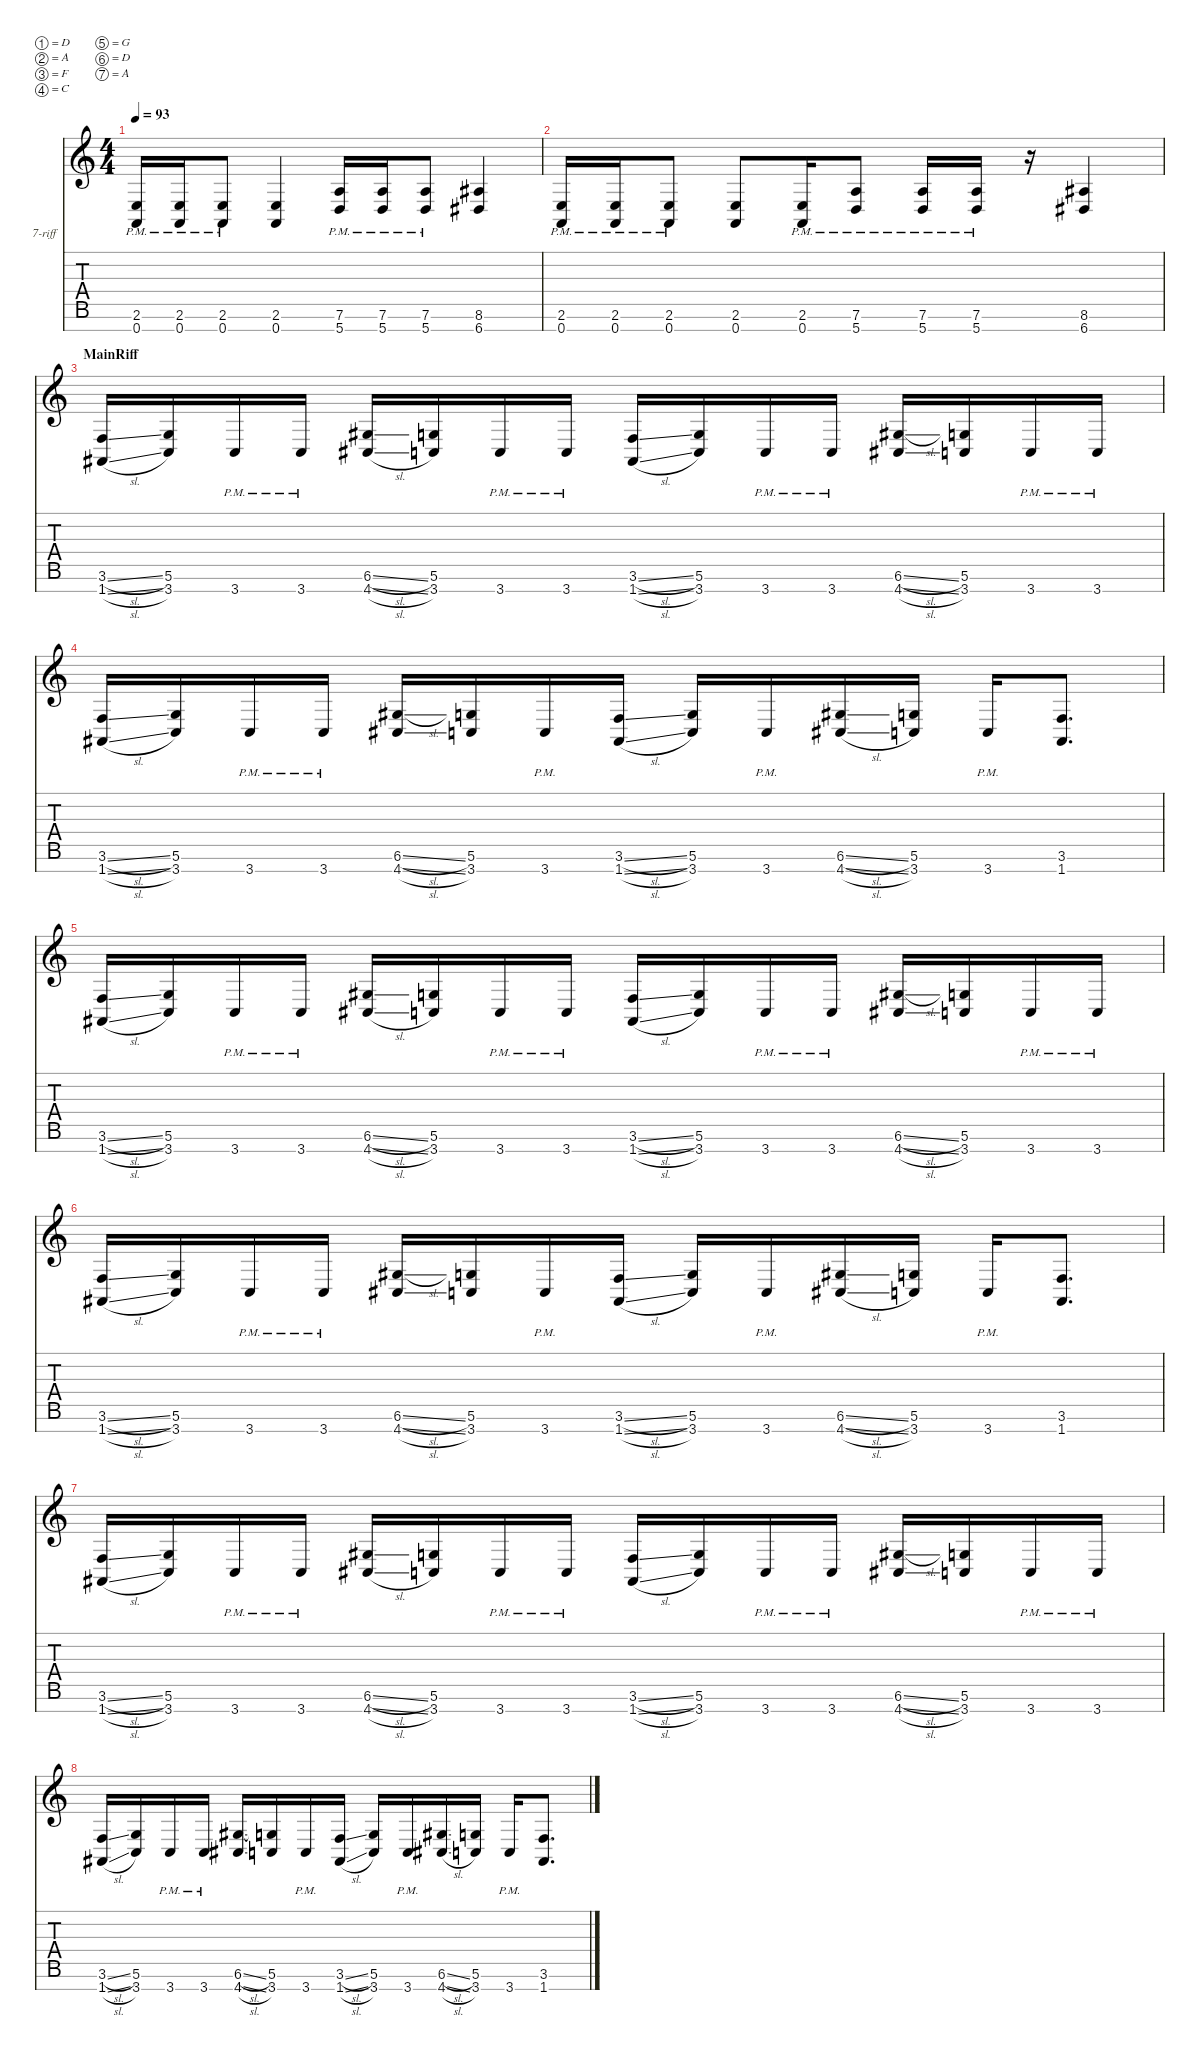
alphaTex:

\defaultSystemsLayout 4
\hideDynamics
\bracketExtendMode nobrackets
\firstSystemTrackNameOrientation horizontal
\otherSystemsTrackNameOrientation horizontal
\track ("7-riff" "7-riff") {solo instrument distortionguitar}
\staff {score tabs}
\tuning (D4 A3 F3 C3 G2 D2 A1)
\ts (4 4)
\scale
0.973516
\tempo 93
\accidentals auto
\clef g2
\ottava regular
\simile none
\ks c
(2.6{pm} 0.7{pm}).16{dy f beam Up} (2.6{pm} 0.7{pm}).16{beam Up} (2.6{pm} 0.7{pm}).8{beam Up} (2.6 0.7).4{beam Up} (5.7{pm} 7.6{pm}).16{beam Up} (5.7{pm} 7.6{pm}).16{beam Up} (5.7{pm} 7.6{pm}).8{beam Up} (6.7{acc #} 8.6{acc #}).4{beam Up} |
\scale
0.973516 (2.6{pm} 0.7{pm}).16{beam Up} (2.6{pm} 0.7{pm}).16{beam Up} (2.6{pm} 0.7{pm}).8{beam Up} (2.6 0.7).8{beam Up} (2.6{pm} 0.7{pm}).16{beam Up} (7.6{pm} 5.7{pm}).8{beam Up} (7.6{pm} 5.7{pm}).16{beam Up} (7.6{pm} 5.7{pm}).16{beam Up} r.16{beam Up} (6.7{acc #} 8.6{acc #}).4{beam Up} |
\section ("" "MainRiff")
\scale
0.952463 (3.6{sl} 1.7{sl acc #}).16{beam Up} (5.6 3.7).16{beam Up} 3.7{pm}.16{beam Up} 3.7{pm}.16{beam Up} (6.6{sl acc #} 4.7{sl acc #}).16{beam Up} (5.6 3.7).16{beam Up} 3.7{pm}.16{beam Up} 3.7{pm}.16{beam Up} (3.6{sl} 1.7{sl acc #}).16{beam Up} (5.6 3.7).16{beam Up} 3.7{pm}.16{beam Up} 3.7{pm}.16{beam Up} (4.7{sl acc #} 6.6{sl acc #}).16{beam Up} (3.7 5.6).16{beam Up} 3.7{pm}.16{beam Up} 3.7{pm}.16{beam Up} |
\scale
1.11103 (3.6{sl} 1.7{sl acc #}).16{beam Up} (5.6 3.7).16{beam Up} 3.7{pm}.16{beam Up} 3.7{pm}.16{beam Up} (4.7{sl acc #} 6.6{sl acc #}).16{beam Up} (3.7 5.6).16{beam Up} 3.7{pm}.16{beam Up} (3.6{sl} 1.7{sl acc #}).16{beam Up} (5.6 3.7).16{beam Up} 3.7{pm}.16{beam Up} (6.6{sl acc #} 4.7{sl acc #}).16{beam Up} (5.6 3.7).16{beam Up} 3.7{pm}.16{beam Up} (3.6 1.7{acc #}).8{d beam Up} |
\scale
0.96299 (3.6{sl} 1.7{sl acc #}).16{beam Up} (5.6 3.7).16{beam Up} 3.7{pm}.16{beam Up} 3.7{pm}.16{beam Up} (6.6{sl acc #} 4.7{sl acc #}).16{beam Up} (5.6 3.7).16{beam Up} 3.7{pm}.16{beam Up} 3.7{pm}.16{beam Up} (3.6{sl} 1.7{sl acc #}).16{beam Up} (5.6 3.7).16{beam Up} 3.7{pm}.16{beam Up} 3.7{pm}.16{beam Up} (4.7{sl acc #} 6.6{sl acc #}).16{beam Up} (3.7 5.6).16{beam Up} 3.7{pm}.16{beam Up} 3.7{pm}.16{beam Up} |
\scale
0.96299 (3.6{sl} 1.7{sl acc #}).16{beam Up} (5.6 3.7).16{beam Up} 3.7{pm}.16{beam Up} 3.7{pm}.16{beam Up} (4.7{sl acc #} 6.6{sl acc #}).16{beam Up} (3.7 5.6).16{beam Up} 3.7{pm}.16{beam Up} (3.6{sl} 1.7{sl acc #}).16{beam Up} (5.6 3.7).16{beam Up} 3.7{pm}.16{beam Up} (6.6{sl acc #} 4.7{sl acc #}).16{beam Up} (5.6 3.7).16{beam Up} 3.7{pm}.16{beam Up} (3.6 1.7{acc #}).8{d beam Up} |
\scale
1.10577 (3.6{sl} 1.7{sl acc #}).16{beam Up} (5.6 3.7).16{beam Up} 3.7{pm}.16{beam Up} 3.7{pm}.16{beam Up} (6.6{sl acc #} 4.7{sl acc #}).16{beam Up} (5.6 3.7).16{beam Up} 3.7{pm}.16{beam Up} 3.7{pm}.16{beam Up} (3.6{sl} 1.7{sl acc #}).16{beam Up} (5.6 3.7).16{beam Up} 3.7{pm}.16{beam Up} 3.7{pm}.16{beam Up} (4.7{sl acc #} 6.6{sl acc #}).16{beam Up} (3.7 5.6).16{beam Up} 3.7{pm}.16{beam Up} 3.7{pm}.16{beam Up} |
\scale
0.957726 (3.6{sl} 1.7{sl acc #}).16{beam Up} (5.6 3.7).16{beam Up} 3.7{pm}.16{beam Up} 3.7{pm}.16{beam Up} (4.7{sl acc #} 6.6{sl acc #}).16{beam Up} (3.7 5.6).16{beam Up} 3.7{pm}.16{beam Up} (3.6{sl} 1.7{sl acc #}).16{beam Up} (5.6 3.7).16{beam Up} 3.7{pm}.16{beam Up} (6.6{sl acc #} 4.7{sl acc #}).16{beam Up} (5.6 3.7).16{beam Up} 3.7{pm}.16{beam Up} (3.6 1.7{acc #}).8{d beam Up}
